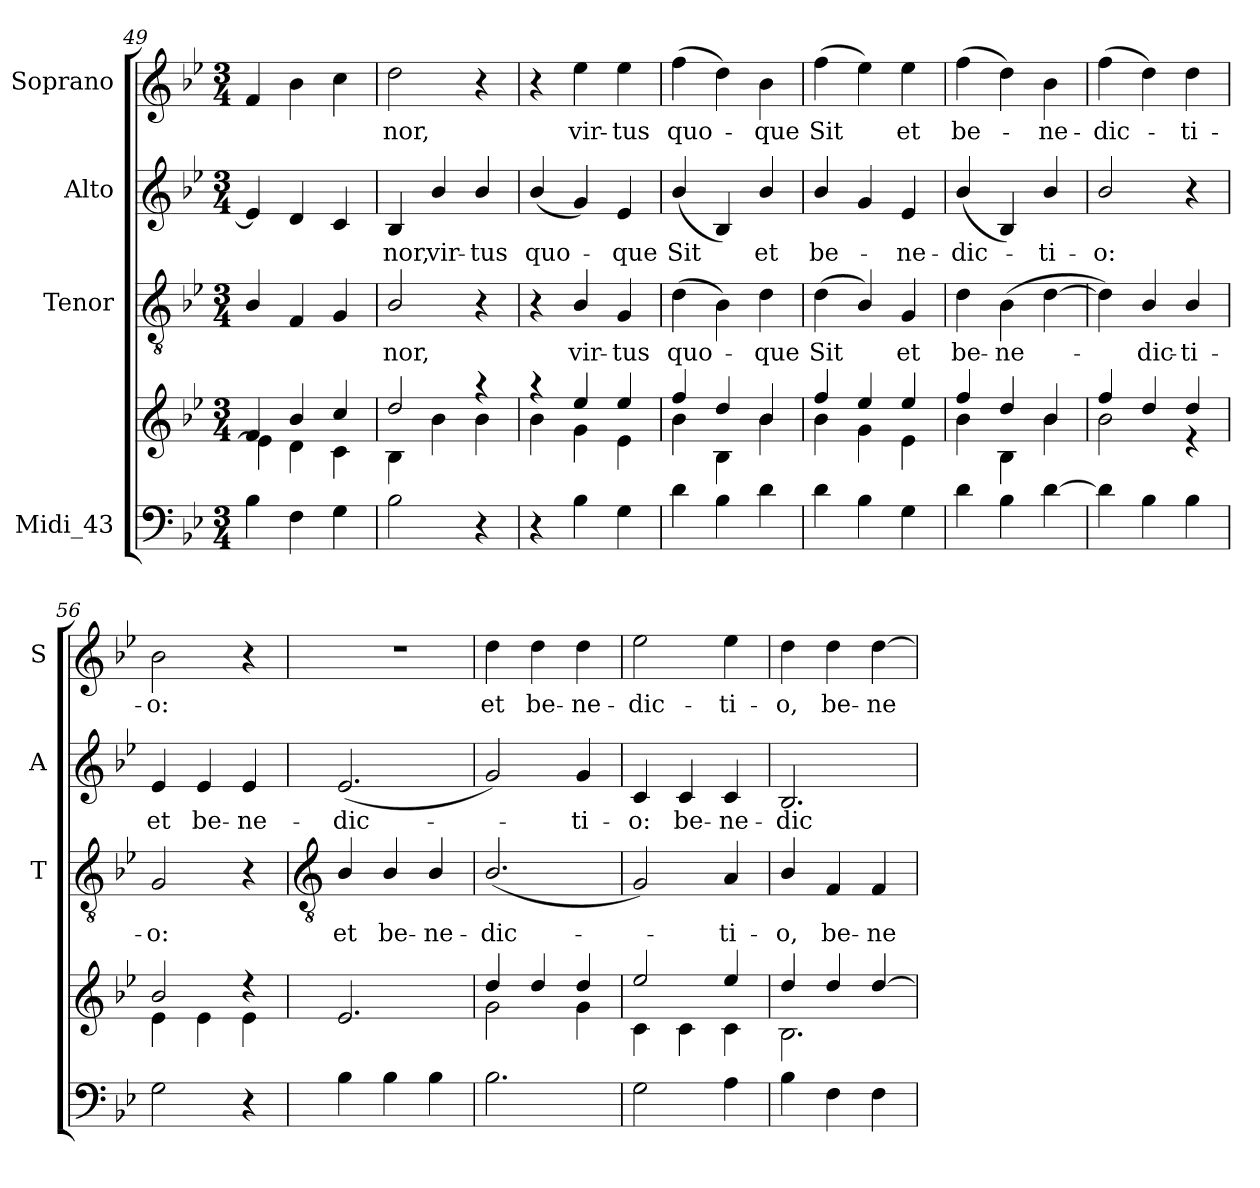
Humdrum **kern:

**kern	**kern	**kern	**text	**kern	**text	**kern	**text
*part4	*part4	*part3	*part3	*part2	*part2	*part1	*part1
*staff5	*staff4	*staff3	*staff3	*staff2	*staff2	*staff1	*staff1
*I"Midi_43	*	*I"Tenor	*	*I"Alto	*	*I"Soprano	*
*	*	*I'T	*	*I'A	*	*I'S	*
*clefF4	*clefG2	*clefGv2	*	*clefG2	*	*clefG2	*
*k[b-e-]	*k[b-e-]	*k[b-e-]	*	*k[b-e-]	*	*k[b-e-]	*
*B-:	*B-:	*B-:	*	*B-:	*	*B-:	*
*M3/4	*M3/4	*M3/4	*	*M3/4	*	*M3/4	*
=49	=49	=49	=49	=49	=49	=49	=49
*	*^	*	*	*	*	*	*
4B-	4f/	4e-\]	4B-/	.	4e-]	.	4f	.
4F	4b-/	4d\	4F	.	4d	.	4b-	.
4G	4cc/	4c\	4G	.	4c	.	4cc	.
=50	=50	=50	=50	=50	=50	=50	=50	=50
!	!	!	!	!LO:LY:b	!	!LO:LY:b	!	!LO:LY:b
2B-	2dd/	4B-\	2B-/	nor,	4B-	nor,	2dd	nor,
!	!	!	!	!	!	!LO:LY:b	!	!
.	.	4b-\	.	.	4b-/	vir-	.	.
!	!	!	!	!	!	!LO:LY:b	!	!
4r	4r	4b-\	4r	.	4b-/	-tus	4r	.
=51	=51	=51	=51	=51	=51	=51	=51	=51
!	!	!	!	!	!	!LO:LY:b	!	!
4r	4r	4b-\	4r	.	(<4b-/	quo-	4r	.
!	!	!	!	!LO:LY:b	!	!	!	!LO:LY:b
4B-	4ee-/	4g\	4B-/	vir-	4g)	.	4ee-	vir-
!	!	!	!	!LO:LY:b	!	!LO:LY:b	!	!LO:LY:b
4G	4ee-/	4e-\	4G	-tus	4e-	que	4ee-	-tus
=52	=52	=52	=52	=52	=52	=52	=52	=52
!	!	!	!	!LO:LY:b	!	!LO:LY:b	!	!LO:LY:b
4d	4ff/	4b-\	(>4d	quo-	(4b-/	Sit	(>4ff	quo-
4B-	4dd/	4B-\	4B-)	.	4B-)	.	4dd)	.
!	!	!	!	!LO:LY:b	!	!LO:LY:b	!	!LO:LY:b
4d	4b-/	4b-\	4d	que	4b-/	et	4b-	que
=53	=53	=53	=53	=53	=53	=53	=53	=53
!	!	!	!	!LO:LY:b	!	!LO:LY:b	!	!LO:LY:b
4d	4ff/	4b-\	(<4d	Sit	4b-/	be-	(>4ff	Sit
4B-	4ee-/	4g\	4B-/)	.	4g	.	4ee-)	.
!	!	!	!	!LO:LY:b	!	!LO:LY:b	!	!LO:LY:b
4G	4ee-/	4e-\	4G	et	4e-	ne-	4ee-	et
=54	=54	=54	=54	=54	=54	=54	=54	=54
!	!	!	!	!LO:LY:b	!	!LO:LY:b	!	!LO:LY:b
4d	4ff/	4b-\	4d	be-	(4b-/	-dic-	(>4ff	be-
!	!	!	!	!LO:LY:b	!	!	!	!
4B-	4dd/	4B-\	(>4B-	-ne-	4B-)	.	4dd)	.
!	!	!	!	!	!	!LO:LY:b	!	!LO:LY:b
[4d	4b-/	4b-\	[4d	.	4b-/	ti-	4b-	ne-
=55	=55	=55	=55	=55	=55	=55	=55	=55
!	!	!	!	!	!	!LO:LY:b	!	!LO:LY:b
4d]	4ff/	2b-\	4d])	.	2b-/	-o:	(>4ff	-dic-
!	!	!	!	!LO:LY:b	!	!	!	!
4B-	4dd/	.	4B-/	dic-	.	.	4dd)	.
!	!	!	!	!LO:LY:b	!	!	!	!LO:LY:b
4B-	4dd/	4r	4B-/	-ti-	4r	.	4dd	ti-
=56	=56	=56	=56	=56	=56	=56	=56	=56
!	!	!	!	!LO:LY:b	!	!LO:LY:b	!	!LO:LY:b
2G	2b-/	4e-\	2G	-o:	4e-	et	2b-	-o:
!	!	!	!	!	!	!LO:LY:b	!	!
.	.	4e-\	.	.	4e-	be-	.	.
!	!	!	!	!	!	!LO:LY:b	!	!
4r	4r	4e-\	4r	.	4e-	-ne-	4r	.
!!LO:LB:g=z
=57	=57	=57	=57	=57	=57	=57	=57	=57
*	*	*	*clefGv2	*	*	*	*	*
!	!	!	!	!LO:LY:b	!	!LO:LY:b	!LO:N:vis=1	!
4B-	2.e-/	2ryy	4B-/	et	(<2.e-	-dic-	2.r	.
!	!	!	!	!LO:LY:b	!	!	!	!
4B-	.	.	4B-/	be-	.	.	.	.
!	!	!	!	!LO:LY:b	!	!	!	!
4B-	.	4ryy	4B-/	-ne-	.	.	.	.
=58	=58	=58	=58	=58	=58	=58	=58	=58
!	!	!	!	!LO:LY:b	!	!	!	!LO:LY:b
2.B-	4dd/	2g\	(<2.B-/	-dic-	2g)	.	4dd	et
!	!	!	!	!	!	!	!	!LO:LY:b
.	4dd/	.	.	.	.	.	4dd	be-
!	!	!	!	!	!	!LO:LY:b	!	!LO:LY:b
.	4dd/	4g\	.	.	4g	ti-	4dd	-ne-
=59	=59	=59	=59	=59	=59	=59	=59	=59
!	!	!	!	!	!	!LO:LY:b	!	!LO:LY:b
2G	2ee-/	4c\	2G)	.	4c	-o:	2ee-	-dic-
!	!	!	!	!	!	!LO:LY:b	!	!
.	.	4c\	.	.	4c	be-	.	.
!	!	!	!	!LO:LY:b	!	!LO:LY:b	!	!LO:LY:b
4A	4ee-/	4c\	4A	ti-	4c	-ne-	4ee-	-ti-
=60	=60	=60	=60	=60	=60	=60	=60	=60
!	!	!	!	!LO:LY:b	!	!LO:LY:b	!	!LO:LY:b
4B-	4dd/	2.B-\	4B-/	-o,	2.B-	-dic-	4dd	-o,
!	!	!	!	!LO:LY:b	!	!	!	!LO:LY:b
4F	4dd/	.	4F	be-	.	.	4dd	be-
!	!	!	!	!LO:LY:b	!	!	!	!LO:LY:b
4F	[4dd/	.	4F	-ne-	.	.	[4dd	-ne-
*	*v	*v	*	*	*	*	*	*
=	=	=	=	=	=	=	=
*-	*-	*-	*-	*-	*-	*-	*-
